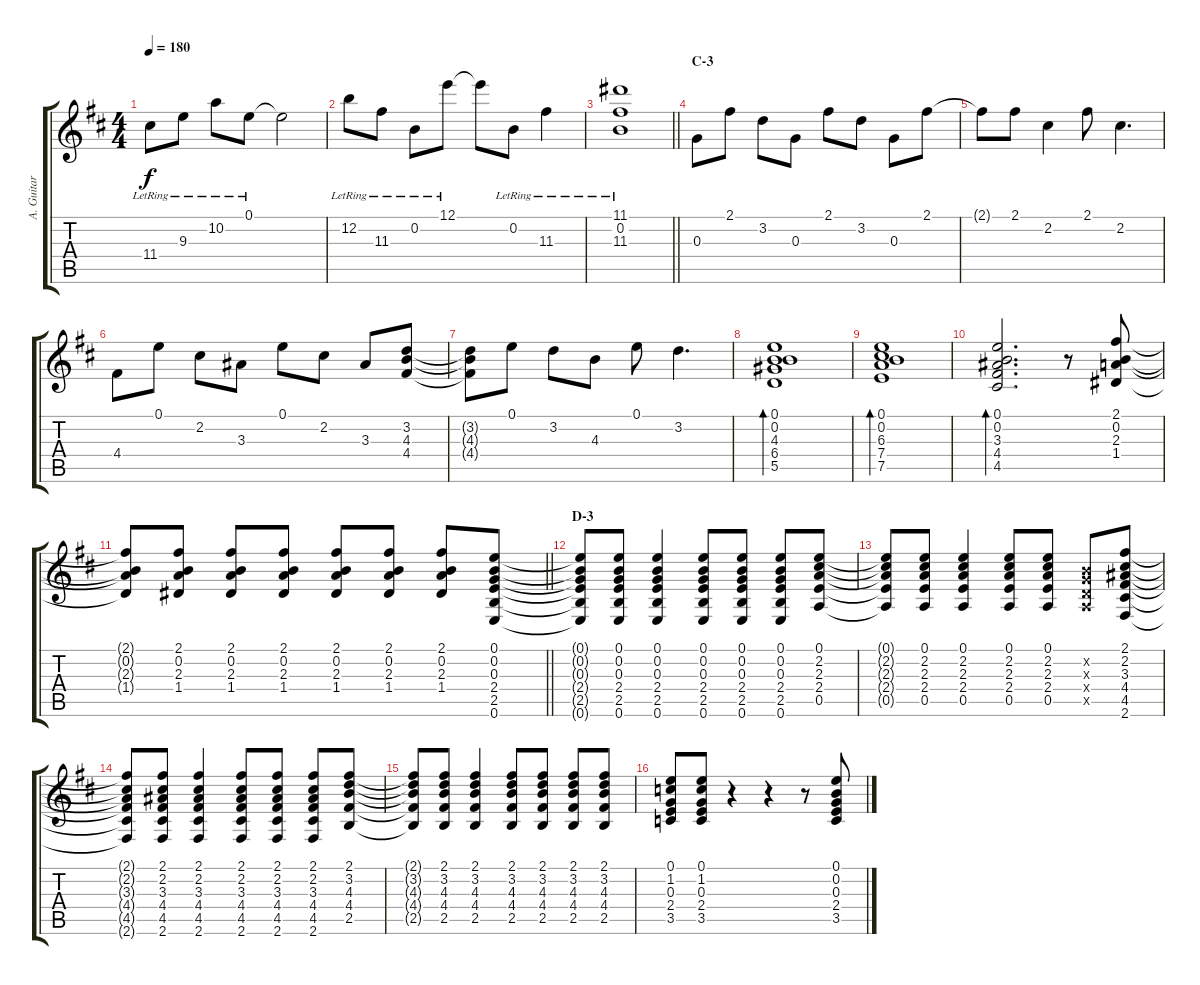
\track ("A. Guitar" "A. Guitar") {instrument acousticguitarsteel}
\staff {score tabs}
\tuning (E4 B3 G3 D3 A2 E2) {hide}
\ts (4 4)
\tempo 180
\clef g2
\ks d
11.4{lr}.8{dy f} 9.3{lr}.8 10.2{lr}.8 0.1{lr}.8 0.1{t}.2 |
12.2{lr}.8 11.3{lr}.8 0.2{lr}.8 12.1{lr}.8 12.1{t}.8 0.2{lr}.8 11.3{lr}.4 |
\barLineRight lightlight
(11.1{lr} 0.2{lr} 11.3{lr}).1 |
\section ("" "C-3")
0.3.8 2.1.8 3.2.8 0.3.8 2.1.8 3.2.8 0.3.8 2.1.8 |
2.1{t}.8 2.1.8 2.2.4 2.1.8 2.2.4{d} |
4.4.8 0.1.8 2.2.8 3.3.8 0.1.8 2.2.8 3.3.8 (3.2 4.3 4.4).8 |
(3.2{t} 4.3{t} 4.4{t}).8 0.1.8 3.2.8 4.3.8 0.1.8 3.2.4{d} |
(0.1 0.2 4.3 6.4 5.5).1{bd 240} |
(0.1 0.2 6.3 7.4 7.5).1{bd 240} |
(0.1 0.2 3.3 4.4 4.5).2{d bd 240} r.8 (2.1 0.2 2.3 1.4).8 |
\barLineRight lightlight
(2.1{t} 0.2{t} 2.3{t} 1.4{t}).8 (2.1 0.2 2.3 1.4).8 (2.1 0.2 2.3 1.4).8 (2.1 0.2 2.3 1.4).8 (2.1 0.2 2.3 1.4).8 (2.1 0.2 2.3 1.4).8 (2.1 0.2 2.3 1.4).8 (0.1 0.2 0.3 2.4 2.5 0.6).8 |
\section ("" "D-3")
(0.1{t} 0.2{t} 0.3{t} 2.4{t} 2.5{t} 0.6{t}).8 (0.1 0.2 0.3 2.4 2.5 0.6).8 (0.1 0.2 0.3 2.4 2.5 0.6).4 (0.1 0.2 0.3 2.4 2.5 0.6).8 (0.1 0.2 0.3 2.4 2.5 0.6).8 (0.1 0.2 0.3 2.4 2.5 0.6).8 (0.1 2.2 2.3 2.4 0.5).8 |
(0.1{t} 2.2{t} 2.3{t} 2.4{t} 0.5{t}).8 (0.1 2.2 2.3 2.4 0.5).8 (0.1 2.2 2.3 2.4 0.5).4 (0.1 2.2 2.3 2.4 0.5).8 (0.1 2.2 2.3 2.4 0.5).8 (0.2{x} 0.3{x} 0.4{x} 0.5{x}).8 (2.1 2.2 3.3 4.4 4.5 2.6).8 |
(2.1{t} 2.2{t} 3.3{t} 4.4{t} 4.5{t} 2.6{t}).8 (2.1 2.2 3.3 4.4 4.5 2.6).8 (2.1 2.2 3.3 4.4 4.5 2.6).4 (2.1 2.2 3.3 4.4 4.5 2.6).8 (2.1 2.2 3.3 4.4 4.5 2.6).8 (2.1 2.2 3.3 4.4 4.5 2.6).8 (2.1 3.2 4.3 4.4 2.5).8 |
(2.1{t} 3.2{t} 4.3{t} 4.4{t} 2.5{t}).8 (2.1 3.2 4.3 4.4 2.5).8 (2.1 3.2 4.3 4.4 2.5).4 (2.1 3.2 4.3 4.4 2.5).8 (2.1 3.2 4.3 4.4 2.5).8 (2.1 3.2 4.3 4.4 2.5).8 (2.1 3.2 4.3 4.4 2.5).8 |
(0.1 1.2 0.3 2.4 3.5).8 (0.1 1.2 0.3 2.4 3.5).8 r.4 r.4 r.8 (0.1 0.2 0.3 2.4 3.5).8
